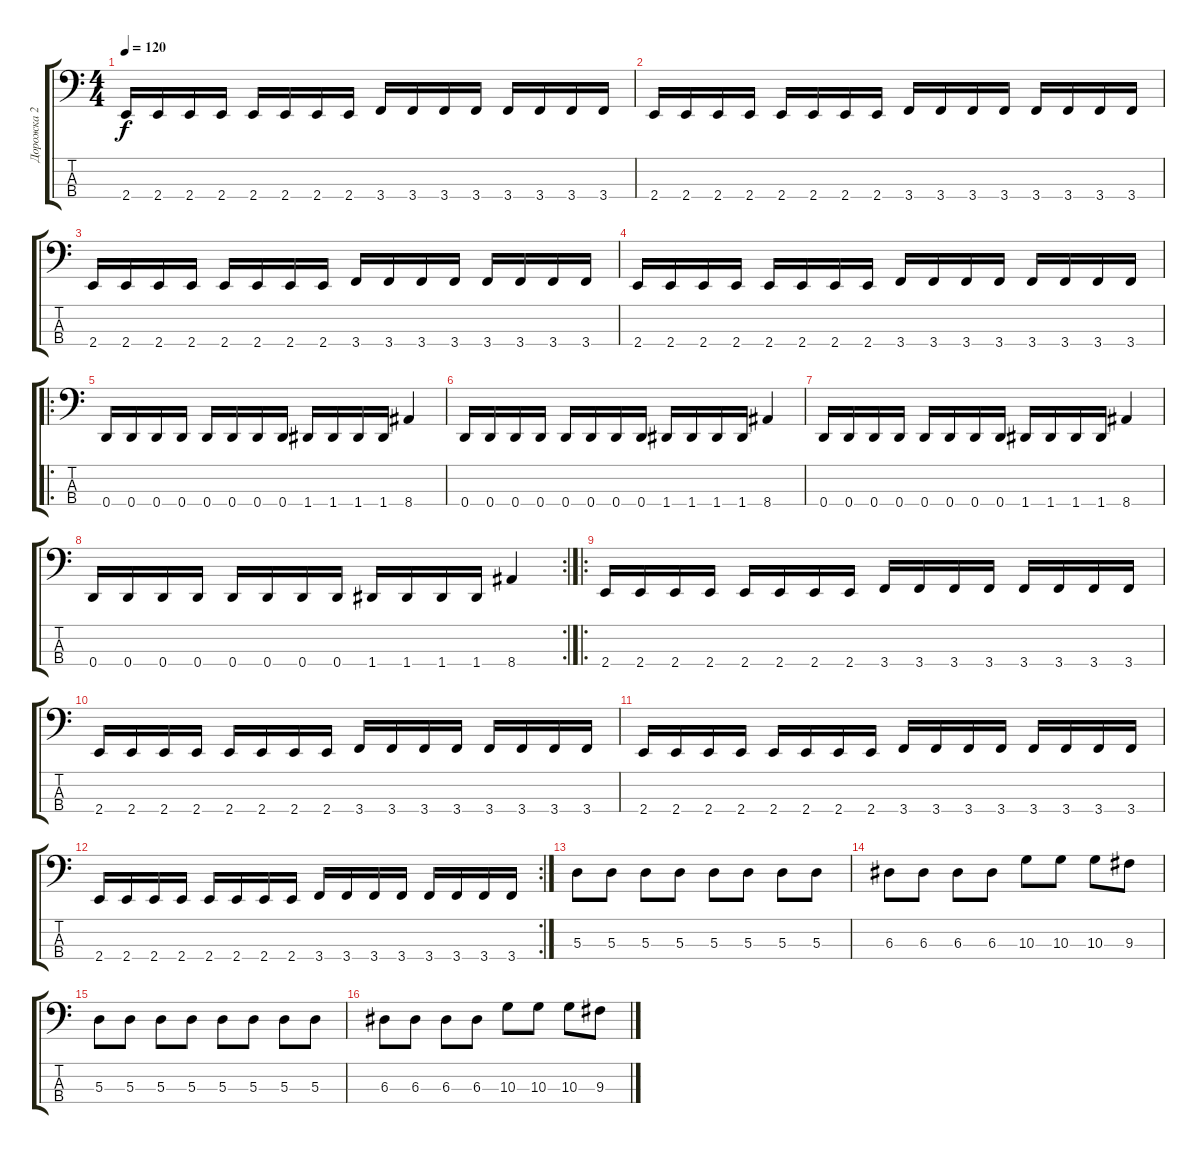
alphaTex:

\track ("Дорожка 2" "Дорожка 2") {instrument electricbassfinger}
\staff {score tabs}
\tuning (G2 D2 A1 D1) {hide}
\ts (4 4)
\tempo 120
\clef f4
\ks c
2.4.16{dy f} 2.4.16 2.4.16 2.4.16 2.4.16 2.4.16 2.4.16 2.4.16 3.4.16 3.4.16 3.4.16 3.4.16 3.4.16 3.4.16 3.4.16 3.4.16 |
2.4.16 2.4.16 2.4.16 2.4.16 2.4.16 2.4.16 2.4.16 2.4.16 3.4.16 3.4.16 3.4.16 3.4.16 3.4.16 3.4.16 3.4.16 3.4.16 |
2.4.16 2.4.16 2.4.16 2.4.16 2.4.16 2.4.16 2.4.16 2.4.16 3.4.16 3.4.16 3.4.16 3.4.16 3.4.16 3.4.16 3.4.16 3.4.16 |
2.4.16 2.4.16 2.4.16 2.4.16 2.4.16 2.4.16 2.4.16 2.4.16 3.4.16 3.4.16 3.4.16 3.4.16 3.4.16 3.4.16 3.4.16 3.4.16 |
\ro
0.4.16 0.4.16 0.4.16 0.4.16 0.4.16 0.4.16 0.4.16 0.4.16 1.4.16 1.4.16 1.4.16 1.4.16 8.4.4 |
0.4.16 0.4.16 0.4.16 0.4.16 0.4.16 0.4.16 0.4.16 0.4.16 1.4.16 1.4.16 1.4.16 1.4.16 8.4.4 |
0.4.16 0.4.16 0.4.16 0.4.16 0.4.16 0.4.16 0.4.16 0.4.16 1.4.16 1.4.16 1.4.16 1.4.16 8.4.4 |
\rc 2
0.4.16 0.4.16 0.4.16 0.4.16 0.4.16 0.4.16 0.4.16 0.4.16 1.4.16 1.4.16 1.4.16 1.4.16 8.4.4 |
\ro
2.4.16 2.4.16 2.4.16 2.4.16 2.4.16 2.4.16 2.4.16 2.4.16 3.4.16 3.4.16 3.4.16 3.4.16 3.4.16 3.4.16 3.4.16 3.4.16 |
2.4.16 2.4.16 2.4.16 2.4.16 2.4.16 2.4.16 2.4.16 2.4.16 3.4.16 3.4.16 3.4.16 3.4.16 3.4.16 3.4.16 3.4.16 3.4.16 |
2.4.16 2.4.16 2.4.16 2.4.16 2.4.16 2.4.16 2.4.16 2.4.16 3.4.16 3.4.16 3.4.16 3.4.16 3.4.16 3.4.16 3.4.16 3.4.16 |
\rc 2
2.4.16 2.4.16 2.4.16 2.4.16 2.4.16 2.4.16 2.4.16 2.4.16 3.4.16 3.4.16 3.4.16 3.4.16 3.4.16 3.4.16 3.4.16 3.4.16 |
5.3.8 5.3.8 5.3.8 5.3.8 5.3.8 5.3.8 5.3.8 5.3.8 |
6.3.8 6.3.8 6.3.8 6.3.8 10.3.8 10.3.8 10.3.8 9.3.8 |
5.3.8 5.3.8 5.3.8 5.3.8 5.3.8 5.3.8 5.3.8 5.3.8 |
6.3.8 6.3.8 6.3.8 6.3.8 10.3.8 10.3.8 10.3.8 9.3.8
